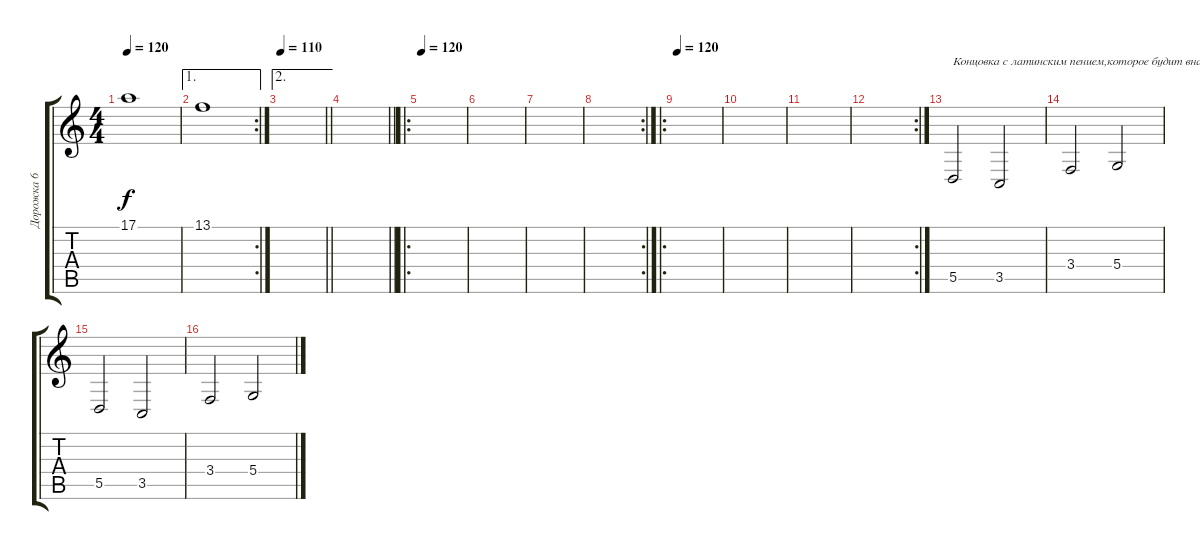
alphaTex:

\track ("Дорожка 6" "Дорожка 6") {instrument stringensemble1}
\staff {score tabs}
\tuning (E4 B3 G3 D3 A2 E2) {hide}
\ts (4 4)
\tempo 120
\clef g2
\ks c
17.1.1{dy f} |
\ae 1
\rc 2
13.1.1 |
\ae 2
\tempo 110
\barLineRight lightlight
|
\barLineRight lightlight
|
\ro
\tempo 120
|
|
|
\rc 2
|
\ro
\tempo 120
|
|
|
\rc 2
|
5.5.2{txt "Концовка с латинским пением,которое будит вначале"} 3.5.2{instrument violin} |
3.4.2 5.4.2 |
5.5.2{volume 10} 3.5.2 |
3.4.2 5.4.2
